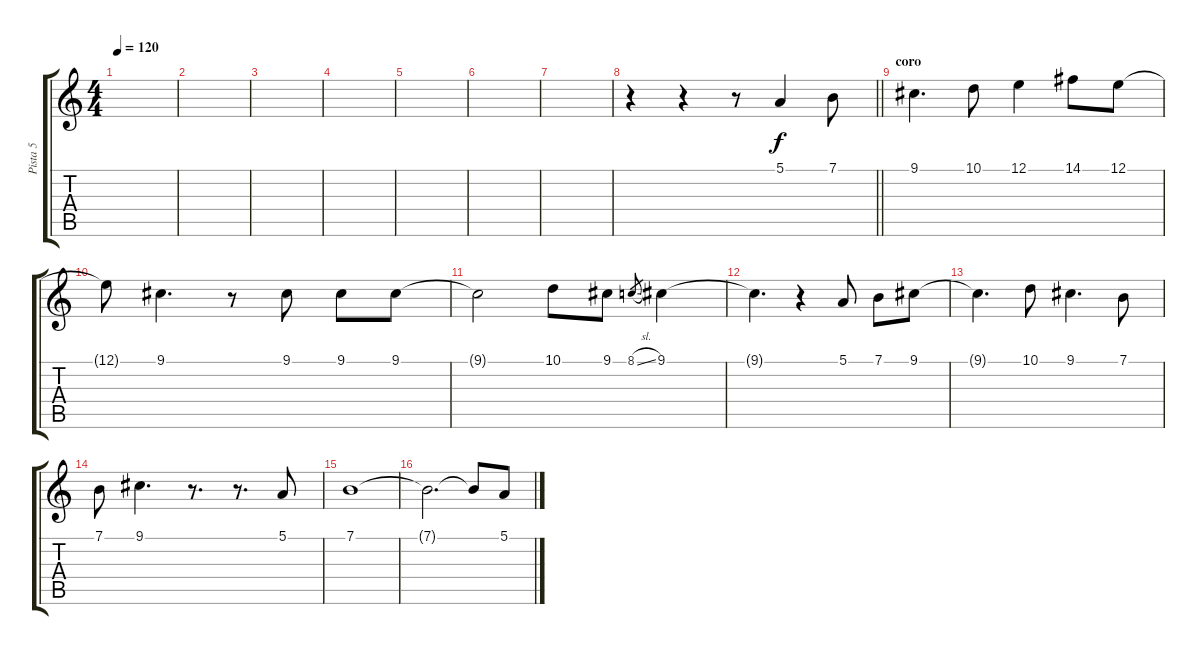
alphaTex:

\track ("Pista 5" "Pista 5") {instrument flute}
\staff {score tabs}
\tuning (E4 B3 G3 D3 A2 E2) {hide}
\ts (4 4)
\tempo 120
\clef g2
\ks c
|
|
|
|
|
|
|
\barLineRight lightlight
r.4 r.4 r.8 5.1.4 7.1.8 |
\section ("" "coro")
9.1.4{d} 10.1.8 12.1.4 14.1.8 12.1.8 |
12.1{t}.8 9.1.4{d} r.8 9.1.8 9.1.8 9.1.8 |
9.1{t}.2 10.1.8 9.1.8 8.1{sl}.8{gr} 9.1.4 |
9.1{t}.4{d} r.4 5.1.8 7.1.8 9.1.8 |
9.1{t}.4{d} 10.1.8 9.1.4{d} 7.1.8 |
7.1.8 9.1.4{d} r.8{d} r.8{d} 5.1.8 |
7.1.1 |
7.1{t}.2{d} 7.1{t}.8 5.1{sl}.8
